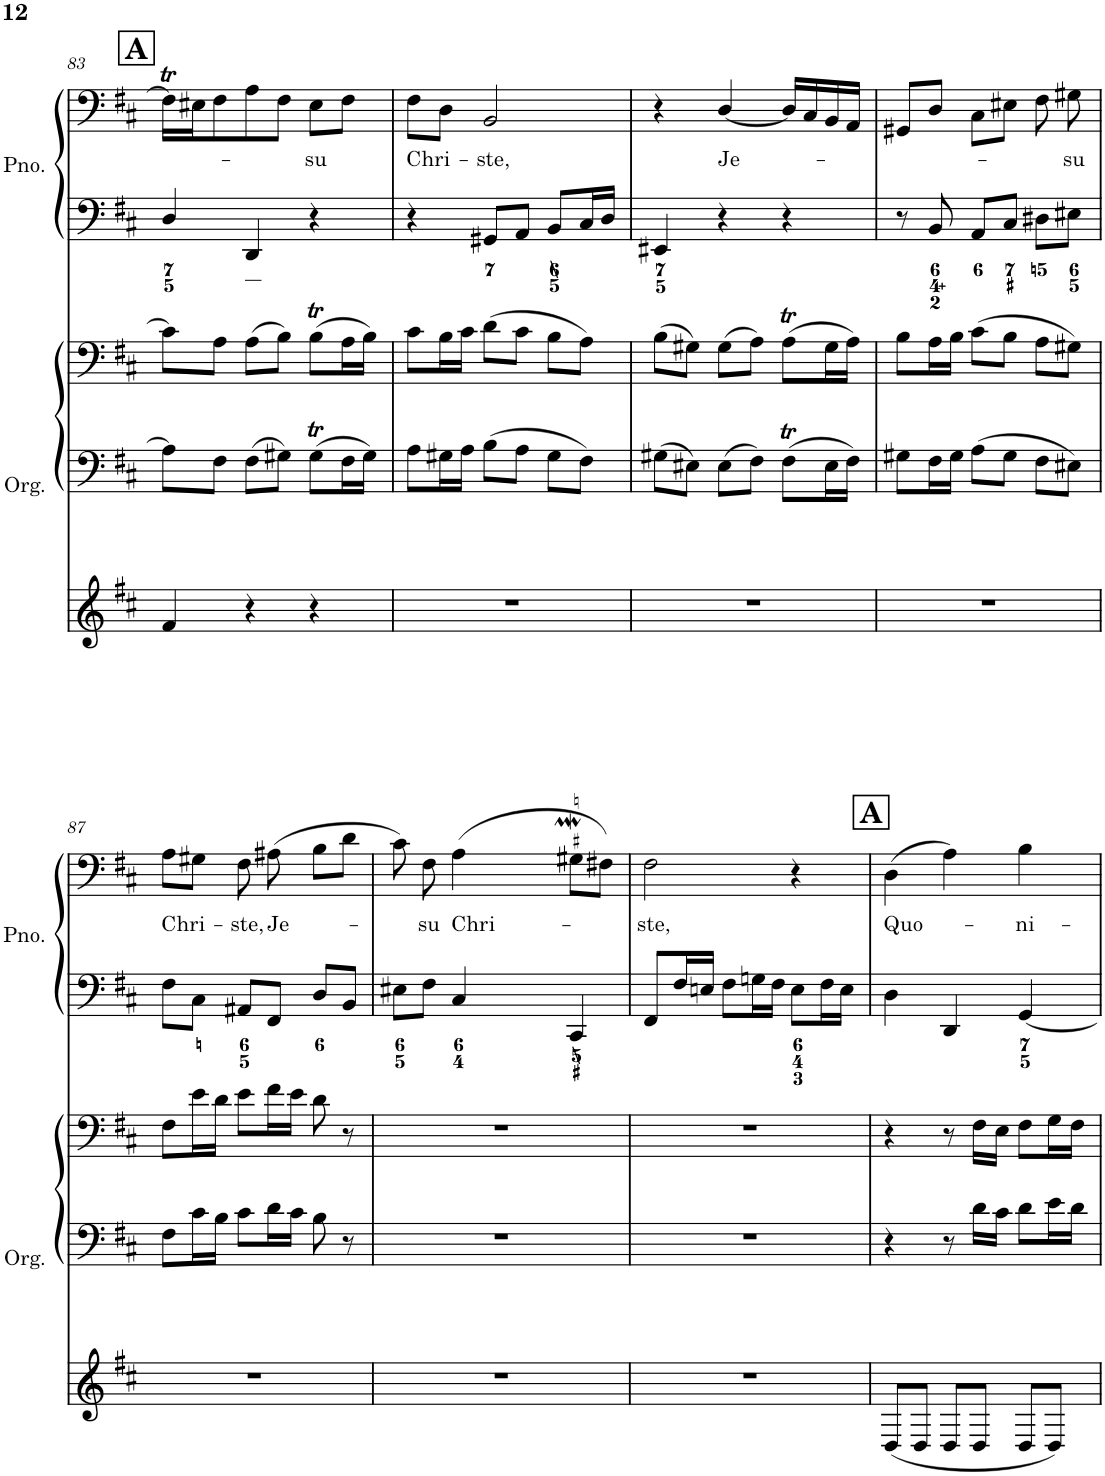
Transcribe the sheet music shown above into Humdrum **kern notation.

**kern	**kern	**kern	**kern	**kern	**text
*part2	*part2	*part2	*part1	*part1	*part1
*staff5	*staff4	*staff3	*staff2	*staff1	*staff1
*I"Organ	*	*	*I"Piano	*	*
*I'Org.	*	*	*I'Pno.	*	*
!!LO:PB:g=z
*clefG2	*clefF4	*clefF4	*clefF4	*clefF4	*
*k[f#c#]	*k[f#c#]	*k[f#c#]	*k[f#c#]	*k[f#c#]	*
*M3/4	*M3/4	*M3/4	*M3/4	*M3/4	*
!!LO:REH:place=s1:a:B:cj:fs=14:t=A
=83	=83	=83	=83	=83	=83
4f#/	8A\L]	8c#\L]	4D/	16F#t\LL]	.
.	.	.	.	16E#X\J	.
.	8F#'<\J	8A'<\J	.	8F#\	.
4r	8F#\L	(8A\L	4DD/	8A\	.
.	8G#X\J	8B\J)	.	8F#\J	.
!	!	!	!	!	!LO:LY:b
4r	8G#t\L	(8BT\L	4r	8E#\L	su
.	16F#\L	16A\L	.	8F#\J	.
.	16G#\JJ	16B\JJ)	.	.	.
=84	=84	=84	=84	=84	=84
!	!	!	!	!	!LO:LY:b
2.r	8A\L	8c#\L	4r	8F#\L	Chri-
.	16G#X\L	16B\L	.	8D\J	.
.	16A\JJ	16c#\JJ	.	.	.
!	!	!	!	!	!LO:LY:b
.	8B\L	(8d\L	8GG#X/L	2BB/	-ste,
.	8A\J	8c#\J	8AA/J	.	.
.	8G#\L	8B\L	8BB/L	.	.
.	8F#\J	8A\J)	16C#/L	.	.
.	.	.	16D/JJ	.	.
=85	=85	=85	=85	=85	=85
2.r	8G#X\L	(8B\L	4EE#X/	4r	.
.	8E#X'<\J	8G#X'<\J)	.	.	.
!	!	!	!	!	!LO:LY:b
.	8E#\L	(8G#\L	4r	[4D/	Je-
.	8F#\J	8A\J)	.	.	.
.	8F#t\L	(8AT\L	4r	16D/LL]	.
.	.	.	.	16C#/	.
.	16E#\L	16G#\L	.	16BB/	.
.	16F#\JJ	16A\JJ)	.	16AA/JJ	.
=86	=86	=86	=86	=86	=86
2.r	8G#X\L	8B\L	8r	8GG#X/L	.
.	16F#\L	16A\L	8BB/	8D/J	.
.	16G#\JJ	16B\JJ	.	.	.
.	8A\L	(8c#\L	8AA/L	8C#\L	.
.	8G#\J	8B\J	8C#/J	8E#X\J	.
.	8F#\L	8A\L	8D#X\L	8F#\	.
!	!	!	!	!	!LO:LY:b
.	8E#X\J	8G#X\J)	8E#X\J	8G#X\	su
!!LO:LB:g=z
=87	=87	=87	=87	=87	=87
!	!	!	!	!	!LO:LY:b
2.r	8F#\L	8F#\L	8F#\L	8A\L	Chri-
.	16c#'\L	16e'\L	8C#\J	8G#X\J	.
.	16B'\JJ	16d'\JJ	.	.	.
!	!	!	!	!	!LO:LY:b
.	8c#\L	8e\L	8AA#X/L	8F#\	-ste,
!	!	!	!	!	!LO:LY:b
.	16d'>\L	16f#'>\L	8FF#/J	(8A#X\	Je-
.	16c#'>\JJ	16e'>\JJ	.	.	.
.	8B\	8d\	8D/L	8B\L	.
.	8r	8r	8BB/J	8d\J	.
=88	=88	=88	=88	=88	=88
2.r	2.r	2.r	8E#X\L	8c#\)	.
!	!	!	!	!	!LO:LY:b
.	.	.	8F#\J	8F#\	-su
!	!	!	!	!	!LO:LY:b
.	.	.	4C#/	(8.A\	Chri-
.	.	.	.	32G#XLLL	.
.	.	.	.	32AJJJ	.
!	!	!	!	!LO:MOR:acc=#	!
.	.	.	4CC#/	8G#XW\L	.
.	.	.	.	8F#X\J)	.
=89	=89	=89	=89	=89	=89
!	!	!	!	!	!LO:LY:b
2.r	2.r	2.r	8FF#/L	2F#\	-ste,
.	.	.	16F#/L	.	.
.	.	.	16En/JJ	.	.
.	.	.	8F#\L	.	.
.	.	.	16Gn\L	.	.
.	.	.	16F#\JJ	.	.
.	.	.	8E\L	4r	.
.	.	.	16F#\L	.	.
.	.	.	16E\JJ	.	.
!!LO:REH:place=s1:a:B:cj:fs=14:t=A
=90	=90	=90	=90	=90	=90
!	!	!	!	!	!LO:LY:b
8D'>/L	4r	4r	4D\	(4D\	Quo-
8D'>/J	.	.	.	.	.
8D'>/L	8r	8r	4DD/	4A\)	.
8D'>/J	16d'\LL	16F#'\LL	.	.	.
.	16c#'\JJ	16E'\JJ	.	.	.
!	!	!	!	!	!LO:LY:b
8D'>/L	8d\L	8F#\L	[4GG/	4B\	-ni-
8D'>/J	16e'\L	16G'\L	.	.	.
.	16d'\JJ	16F#'\JJ	.	.	.
=	=	=	=	=	=
*-	*-	*-	*-	*-	*-
